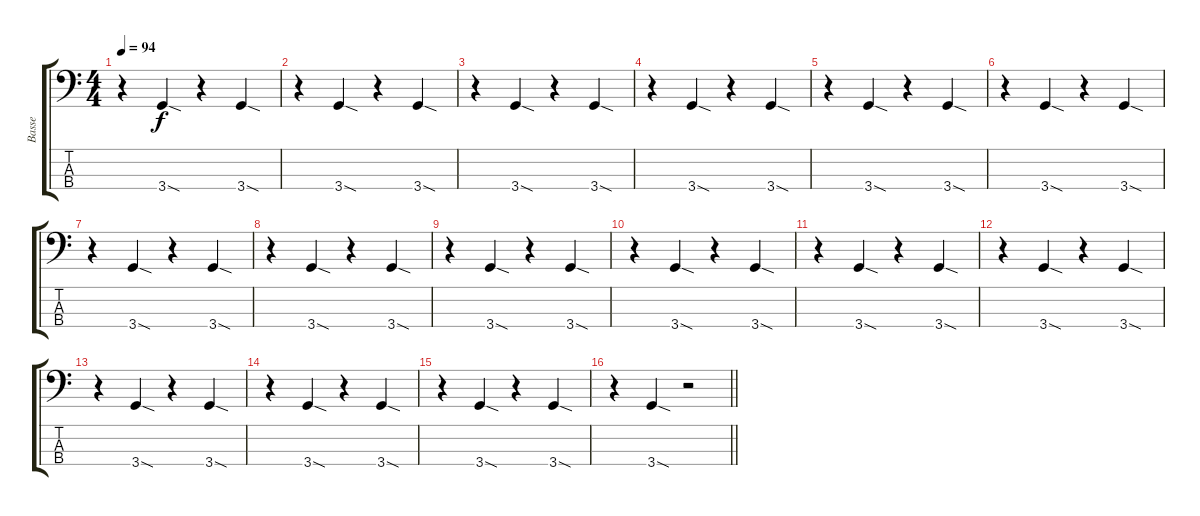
\track ("Basse" "Basse") {instrument electricbassfinger}
\staff {score tabs}
\tuning (G2 D2 A1 E1) {hide}
\ts (4 4)
\tempo 94
\clef f4
\ks c
r.4{dy f instrument electricbassfinger} 3.4{sod}.4 r.4 3.4{sod}.4 |
r.4 3.4{sod}.4 r.4 3.4{sod}.4 |
r.4 3.4{sod}.4 r.4 3.4{sod}.4 |
r.4 3.4{sod}.4 r.4 3.4{sod}.4 |
r.4 3.4{sod}.4 r.4 3.4{sod}.4 |
r.4 3.4{sod}.4 r.4 3.4{sod}.4 |
r.4 3.4{sod}.4 r.4 3.4{sod}.4 |
r.4 3.4{sod}.4 r.4 3.4{sod}.4 |
r.4 3.4{sod}.4 r.4 3.4{sod}.4 |
r.4 3.4{sod}.4 r.4 3.4{sod}.4 |
r.4 3.4{sod}.4 r.4 3.4{sod}.4 |
r.4 3.4{sod}.4 r.4 3.4{sod}.4 |
r.4 3.4{sod}.4 r.4 3.4{sod}.4 |
r.4 3.4{sod}.4 r.4 3.4{sod}.4 |
r.4 3.4{sod}.4 r.4 3.4{sod}.4 |
\barLineRight lightlight
r.4 3.4{sod}.4 r.2
